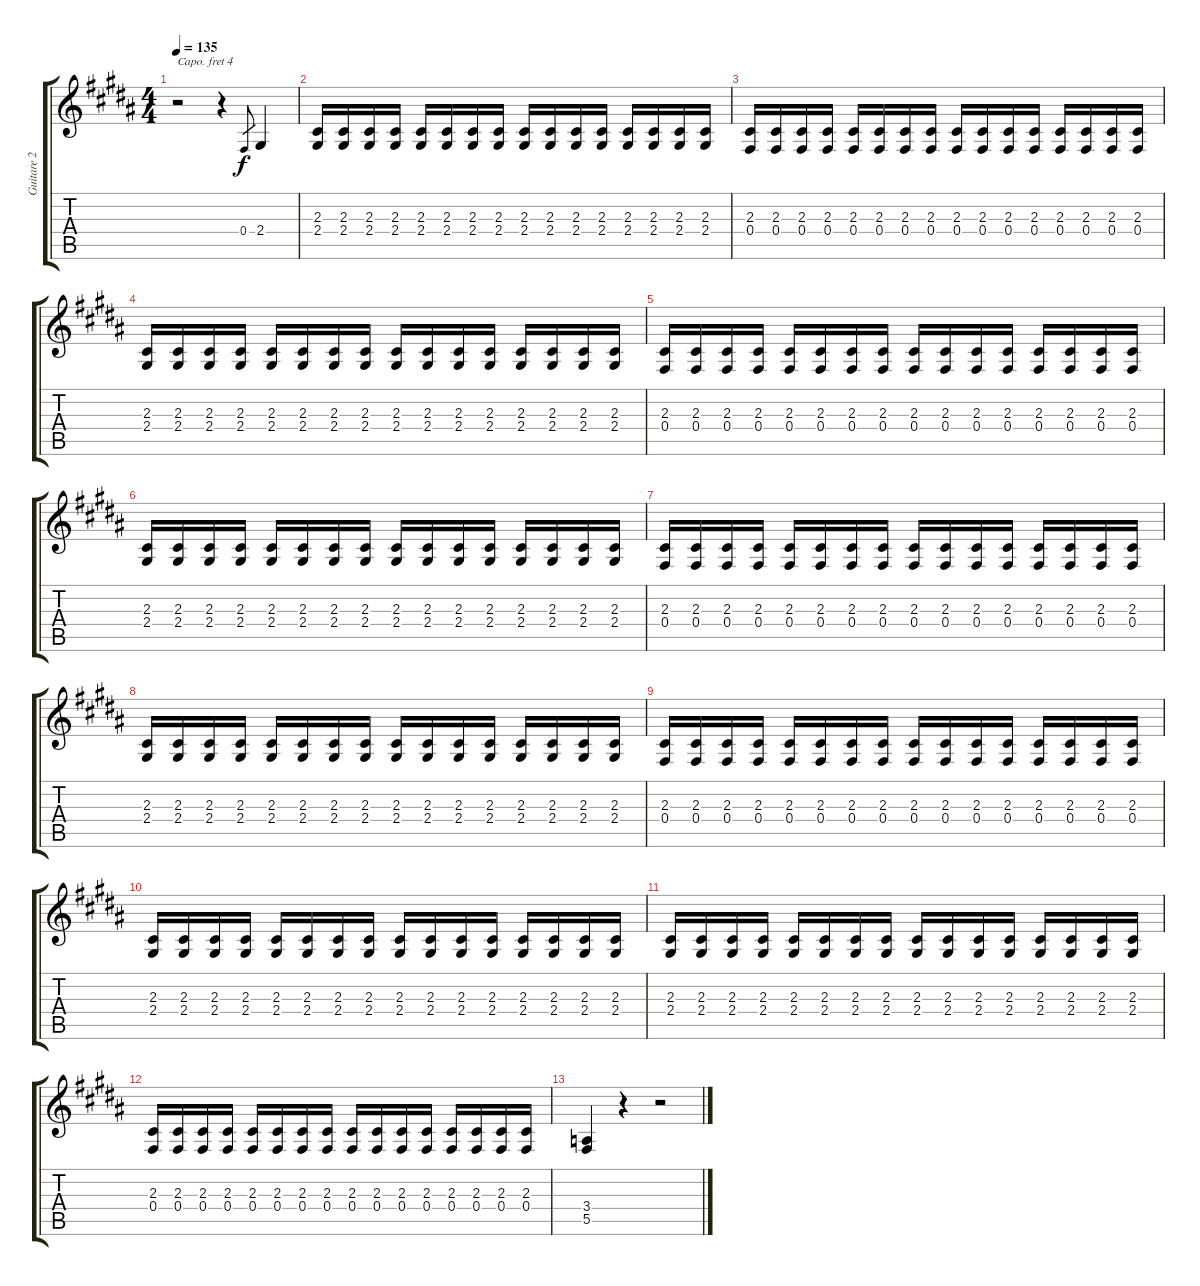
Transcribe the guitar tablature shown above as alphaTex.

\track ("Guitare 2" "Guitare 2") {instrument violin}
\staff {score tabs}
\capo 4
\tuning (E4 B3 G3 D3 A2 E2) {hide}
\ts (4 4)
\tempo 135
\clef g2
\ks b
r.2{dy f instrument violin} r.4 0.4.8{gr} 2.4.4 |
(2.3 2.4).16 (2.3 2.4).16 (2.3 2.4).16 (2.3 2.4).16 (2.3 2.4).16 (2.3 2.4).16 (2.3 2.4).16 (2.3 2.4).16 (2.3 2.4).16 (2.3 2.4).16 (2.3 2.4).16 (2.3 2.4).16 (2.3 2.4).16 (2.3 2.4).16 (2.3 2.4).16 (2.3 2.4).16 |
(2.3 0.4).16 (2.3 0.4).16 (2.3 0.4).16 (2.3 0.4).16 (2.3 0.4).16 (2.3 0.4).16 (2.3 0.4).16 (2.3 0.4).16 (2.3 0.4).16 (2.3 0.4).16 (2.3 0.4).16 (2.3 0.4).16 (2.3 0.4).16 (2.3 0.4).16 (2.3 0.4).16 (2.3 0.4).16 |
(2.3 2.4).16 (2.3 2.4).16 (2.3 2.4).16 (2.3 2.4).16 (2.3 2.4).16 (2.3 2.4).16 (2.3 2.4).16 (2.3 2.4).16 (2.3 2.4).16 (2.3 2.4).16 (2.3 2.4).16 (2.3 2.4).16 (2.3 2.4).16 (2.3 2.4).16 (2.3 2.4).16 (2.3 2.4).16 |
(2.3 0.4).16 (2.3 0.4).16 (2.3 0.4).16 (2.3 0.4).16 (2.3 0.4).16 (2.3 0.4).16 (2.3 0.4).16 (2.3 0.4).16 (2.3 0.4).16 (2.3 0.4).16 (2.3 0.4).16 (2.3 0.4).16 (2.3 0.4).16 (2.3 0.4).16 (2.3 0.4).16 (2.3 0.4).16 |
(2.3 2.4).16 (2.3 2.4).16 (2.3 2.4).16 (2.3 2.4).16 (2.3 2.4).16 (2.3 2.4).16 (2.3 2.4).16 (2.3 2.4).16 (2.3 2.4).16 (2.3 2.4).16 (2.3 2.4).16 (2.3 2.4).16 (2.3 2.4).16 (2.3 2.4).16 (2.3 2.4).16 (2.3 2.4).16 |
(2.3 0.4).16 (2.3 0.4).16 (2.3 0.4).16 (2.3 0.4).16 (2.3 0.4).16 (2.3 0.4).16 (2.3 0.4).16 (2.3 0.4).16 (2.3 0.4).16 (2.3 0.4).16 (2.3 0.4).16 (2.3 0.4).16 (2.3 0.4).16 (2.3 0.4).16 (2.3 0.4).16 (2.3 0.4).16 |
(2.3 2.4).16 (2.3 2.4).16 (2.3 2.4).16 (2.3 2.4).16 (2.3 2.4).16 (2.3 2.4).16 (2.3 2.4).16 (2.3 2.4).16 (2.3 2.4).16 (2.3 2.4).16 (2.3 2.4).16 (2.3 2.4).16 (2.3 2.4).16 (2.3 2.4).16 (2.3 2.4).16 (2.3 2.4).16 |
(2.3 0.4).16 (2.3 0.4).16 (2.3 0.4).16 (2.3 0.4).16 (2.3 0.4).16 (2.3 0.4).16 (2.3 0.4).16 (2.3 0.4).16 (2.3 0.4).16 (2.3 0.4).16 (2.3 0.4).16 (2.3 0.4).16 (2.3 0.4).16 (2.3 0.4).16 (2.3 0.4).16 (2.3 0.4).16 |
(2.3 2.4).16 (2.3 2.4).16 (2.3 2.4).16 (2.3 2.4).16 (2.3 2.4).16 (2.3 2.4).16 (2.3 2.4).16 (2.3 2.4).16 (2.3 2.4).16 (2.3 2.4).16 (2.3 2.4).16 (2.3 2.4).16 (2.3 2.4).16 (2.3 2.4).16 (2.3 2.4).16 (2.3 2.4).16 |
(2.3 2.4).16 (2.3 2.4).16 (2.3 2.4).16 (2.3 2.4).16 (2.3 2.4).16 (2.3 2.4).16 (2.3 2.4).16 (2.3 2.4).16 (2.3 2.4).16 (2.3 2.4).16 (2.3 2.4).16 (2.3 2.4).16 (2.3 2.4).16 (2.3 2.4).16 (2.3 2.4).16 (2.3 2.4).16 |
(2.3 0.4).16 (2.3 0.4).16 (2.3 0.4).16 (2.3 0.4).16 (2.3 0.4).16 (2.3 0.4).16 (2.3 0.4).16 (2.3 0.4).16 (2.3 0.4).16 (2.3 0.4).16 (2.3 0.4).16 (2.3 0.4).16 (2.3 0.4).16 (2.3 0.4).16 (2.3 0.4).16 (2.3 0.4).16 |
(3.4 5.5).4 r.4 r.2
